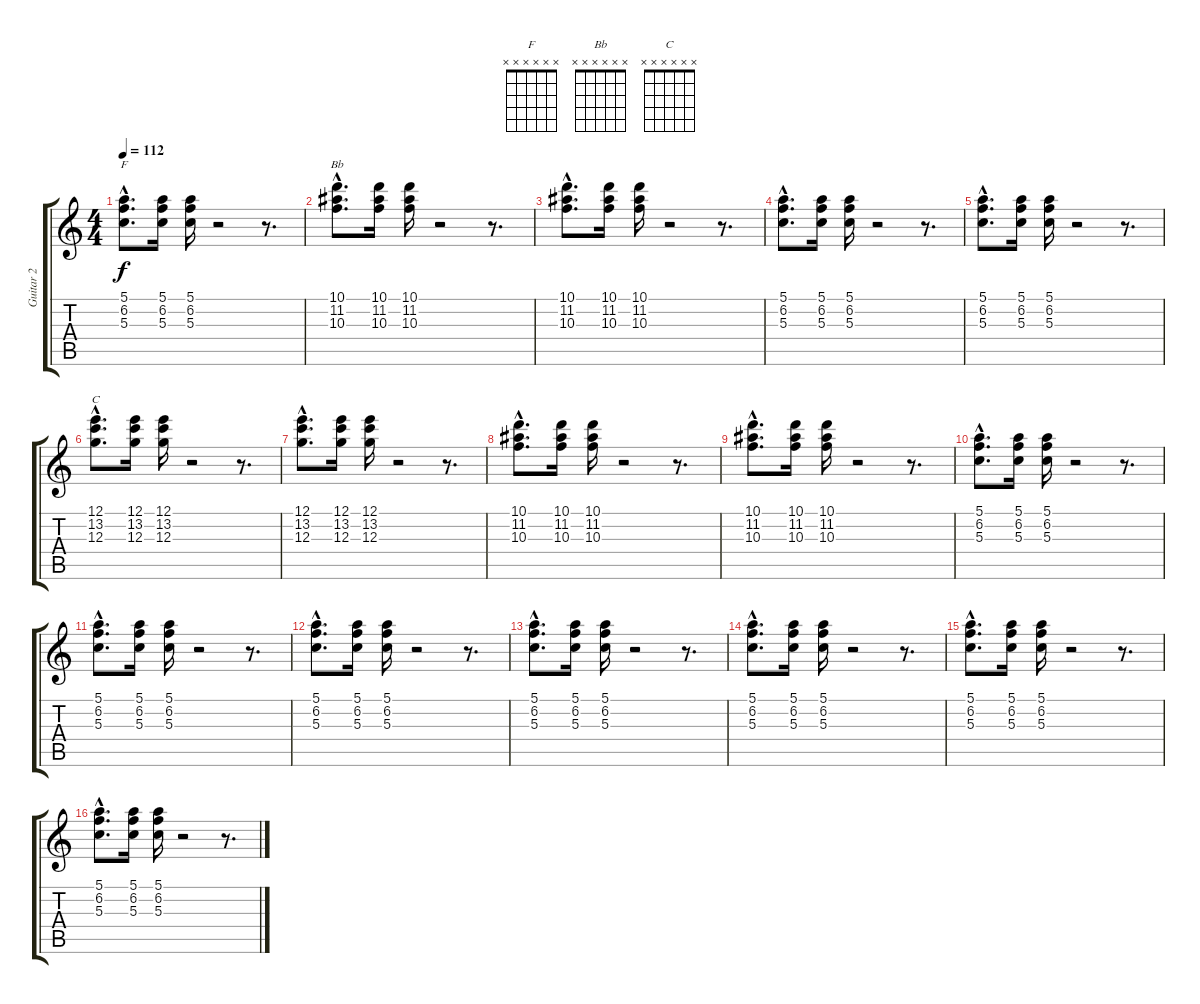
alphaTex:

\track ("Guitar 2" "Guitar 2") {instrument electricguitarclean}
\staff {score tabs}
\tuning (E4 B3 G3 D3 A2 E2) {hide}
\chord ("F" x x x x x x) {firstfret 0}
\chord ("Bb" x x x x x x) {firstfret 0}
\chord ("C" x x x x x x) {firstfret 0}
\ts (4 4)
\tempo 112
\clef g2
\ks c
(5.1{hac} 6.2{hac} 5.3{hac}).8{d ch "F" dy f} (5.1 6.2 5.3).16 (5.1 6.2 5.3).16 r.2 r.8{d} |
(10.1{hac} 11.2{hac} 10.3{hac}).8{d ch "Bb"} (10.1 11.2 10.3).16 (10.1 11.2 10.3).16 r.2 r.8{d} |
(10.1{hac} 11.2{hac} 10.3{hac}).8{d} (10.1 11.2 10.3).16 (10.1 11.2 10.3).16 r.2 r.8{d} |
(5.1{hac} 6.2{hac} 5.3{hac}).8{d} (5.1 6.2 5.3).16 (5.1 6.2 5.3).16 r.2 r.8{d} |
(5.1{hac} 6.2{hac} 5.3{hac}).8{d} (5.1 6.2 5.3).16 (5.1 6.2 5.3).16 r.2 r.8{d} |
(12.1{hac} 13.2{hac} 12.3{hac}).8{d ch "C"} (12.1 13.2 12.3).16 (12.1 13.2 12.3).16 r.2 r.8{d} |
(12.1{hac} 13.2{hac} 12.3{hac}).8{d} (12.1 13.2 12.3).16 (12.1 13.2 12.3).16 r.2 r.8{d} |
(10.1{hac} 11.2{hac} 10.3{hac}).8{d} (10.1 11.2 10.3).16 (10.1 11.2 10.3).16 r.2 r.8{d} |
(10.1{hac} 11.2{hac} 10.3{hac}).8{d} (10.1 11.2 10.3).16 (10.1 11.2 10.3).16 r.2 r.8{d} |
(5.1{hac} 6.2{hac} 5.3{hac}).8{d} (5.1 6.2 5.3).16 (5.1 6.2 5.3).16 r.2 r.8{d} |
(5.1{hac} 6.2{hac} 5.3{hac}).8{d} (5.1 6.2 5.3).16 (5.1 6.2 5.3).16 r.2 r.8{d} |
(5.1{hac} 6.2{hac} 5.3{hac}).8{d} (5.1 6.2 5.3).16 (5.1 6.2 5.3).16 r.2 r.8{d} |
(5.1{hac} 6.2{hac} 5.3{hac}).8{d} (5.1 6.2 5.3).16 (5.1 6.2 5.3).16 r.2 r.8{d} |
(5.1{hac} 6.2{hac} 5.3{hac}).8{d} (5.1 6.2 5.3).16 (5.1 6.2 5.3).16 r.2 r.8{d} |
(5.1{hac} 6.2{hac} 5.3{hac}).8{d} (5.1 6.2 5.3).16 (5.1 6.2 5.3).16 r.2 r.8{d} |
(5.1{hac} 6.2{hac} 5.3{hac}).8{d} (5.1 6.2 5.3).16 (5.1 6.2 5.3).16 r.2 r.8{d}
